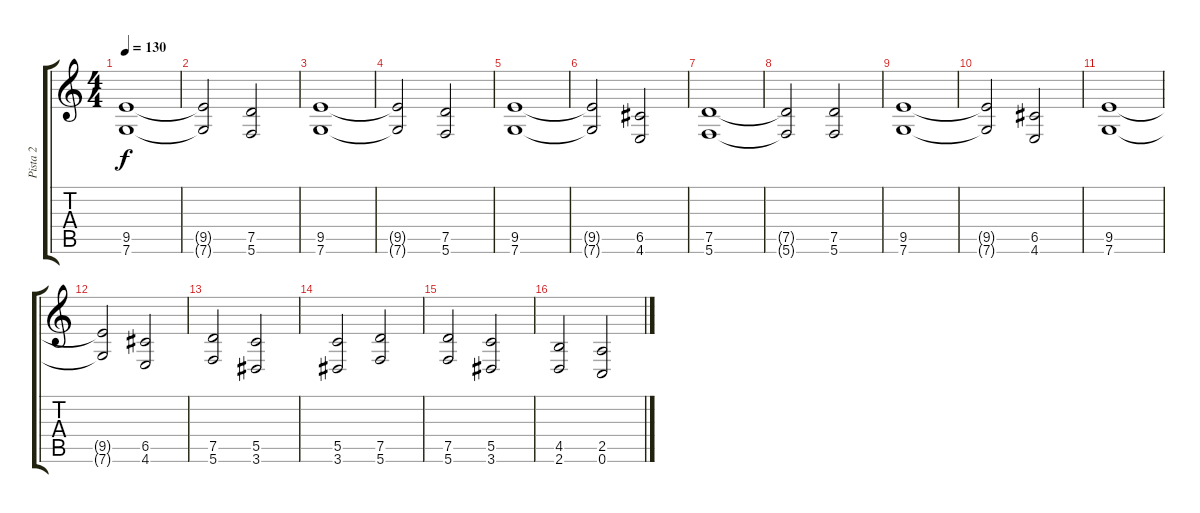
\track ("Pista 2" "Pista 2") {instrument overdrivenguitar}
\staff {score tabs}
\tuning (D4 A3 F3 C3 G2 C2) {hide}
\ts (4 4)
\tempo 130
\clef g2
\ks c
(9.5 7.6).1{dy f instrument overdrivenguitar} |
(9.5{t} 7.6{t}).2 (7.5 5.6).2 |
(9.5 7.6).1 |
(9.5{t} 7.6{t}).2 (7.5 5.6).2 |
(9.5 7.6).1 |
(9.5{t} 7.6{t}).2 (6.5 4.6).2 |
(7.5 5.6).1 |
(7.5{t} 5.6{t}).2 (7.5 5.6).2 |
(9.5 7.6).1 |
(9.5{t} 7.6{t}).2 (6.5 4.6).2 |
(9.5 7.6).1 |
(9.5{t} 7.6{t}).2 (6.5 4.6).2 |
(7.5 5.6).2 (5.5 3.6).2 |
(5.5 3.6).2 (7.5 5.6).2 |
(7.5 5.6).2 (5.5 3.6).2 |
(4.5 2.6).2 (2.5 0.6).2
